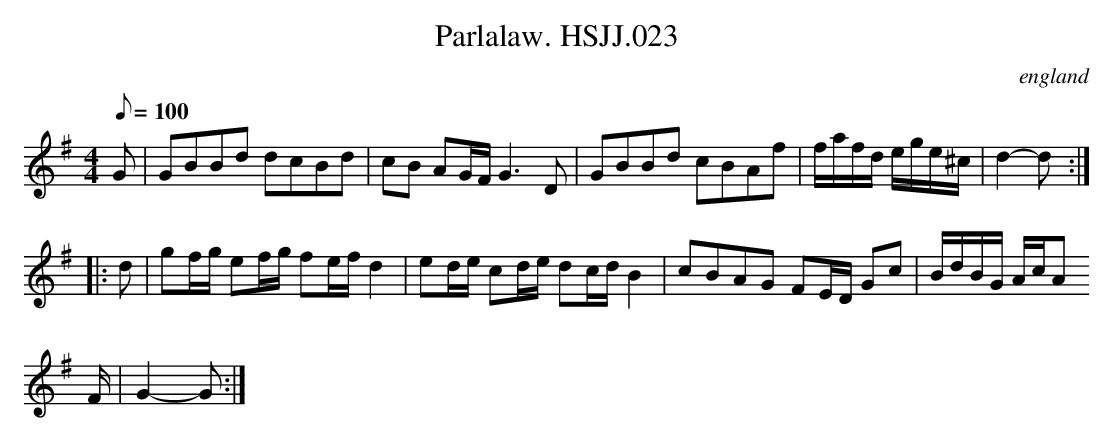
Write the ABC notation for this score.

X:1
T:Parlalaw. HSJJ.023
O:england
M:4/4
L:1/8
Q:100
K:G
G|GBBd dcBd|cB AG/F/G3D|GBBd cBAf|f/a/f/d/ e/g/e/^c/|d2-d:|
|:d|gf/g/ ef/g/ fe/f/d2|ed/e/ cd/e/ dc/d/B2|cBAG FE/D/ Gc|B/d/B/G/ A/c/A
/F/|G2-G:|]
